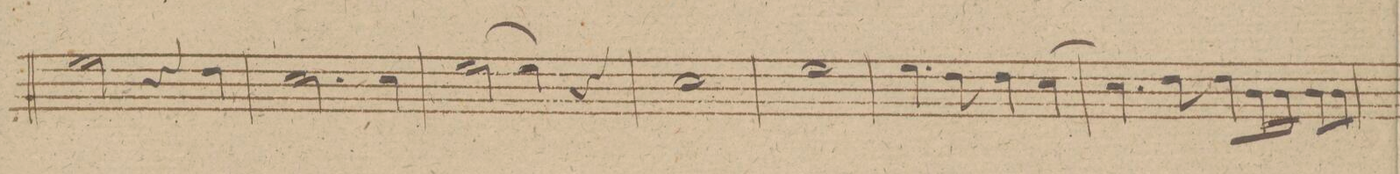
**kern	**dynam
*I"Corno 1mo in A.	*
*clefG2	*
*k[f#c#g#]	*
*met(c)	*
*M4/4	*
2cc#\	.
4r	.
4b\	.
=16	=16
2.a/	.
4a/	.
=17	=17
[2cc#\	.
4cc#\]	.
4r	.
=18	=18
1a/	.
=19	=19
1cc#\	.
=20	=20
4.cc#\	.
8b\	.
4b\	.
[4a/	.
=21	=21
4.a/]	.
8b\	.
8b\L	.
16g#/L	.
16g#/JJ	.
8g#/L	.
8g#/J	.
=22	=22
*-	*-
